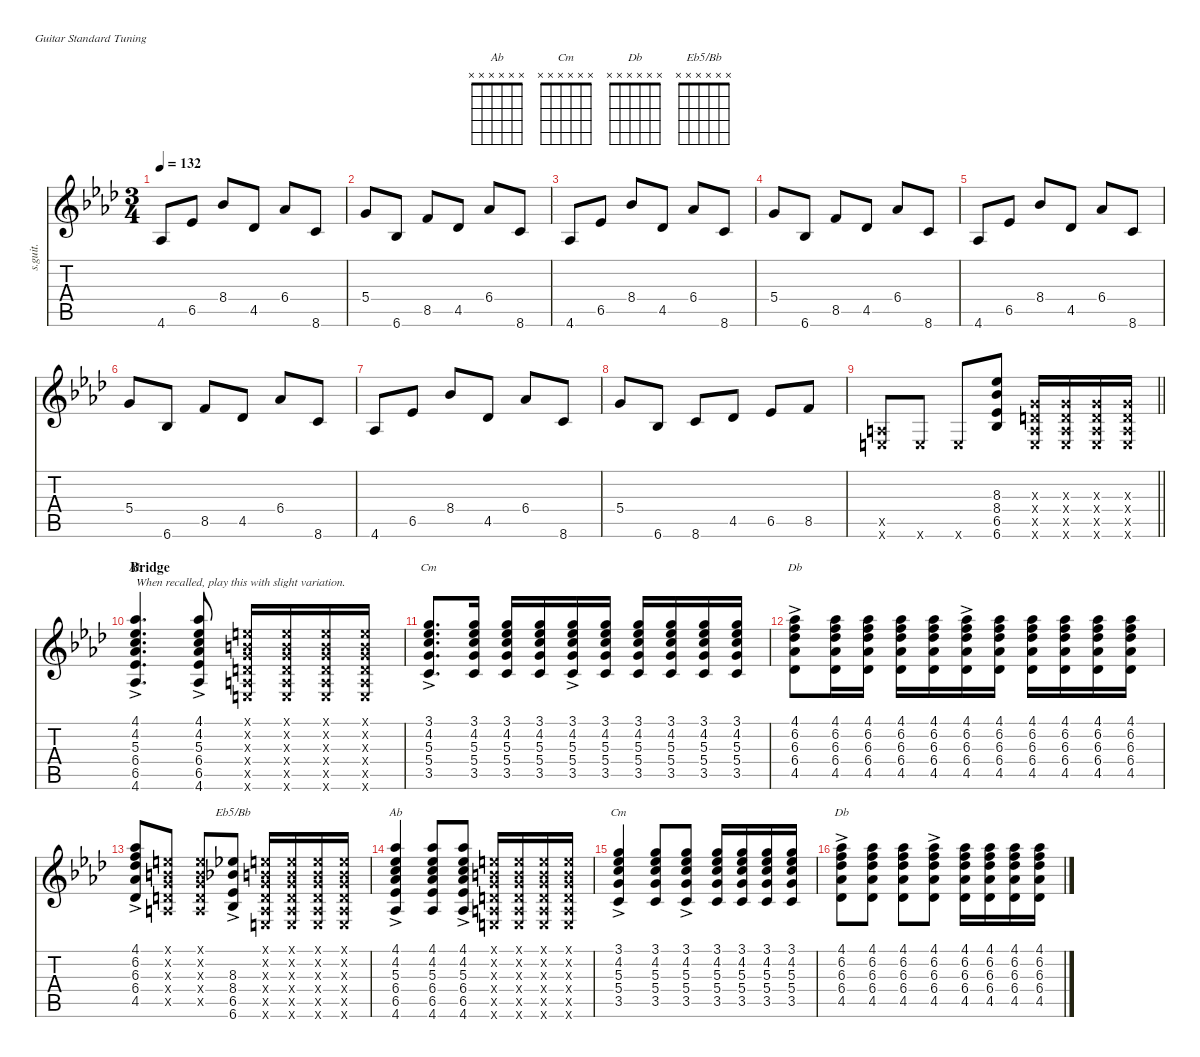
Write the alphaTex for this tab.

\defaultSystemsLayout 4
\hideDynamics
\bracketExtendMode nobrackets
\otherSystemsTrackNameOrientation horizontal
\track ("Dave Matthews" "s.guit.") {defaultSystemsLayout 8 instrument acousticguitarsteel}
\staff {score tabs}
\tuning (E4 B3 G3 D3 A2 E2)
\chord ("Ab" x x x x x x)
\chord ("Cm" x x x x x x)
\chord ("Db" x x x x x x)
\chord ("Eb5/Bb" x x x x x x)
\ts (3 4)
\tempo 132
\clef g2
\ks ab
4.6{acc b}.8{dy f beam Up} 6.5{acc b}.8{beam Up} 8.4{acc b}.8{beam Up} 4.5{acc b}.8{beam Up} 6.4{acc b}.8{beam Up} 8.6{acc forcenatural}.8{beam Up} |
5.4{acc forcenatural}.8{beam Up} 6.6{acc b}.8{beam Up} 8.5{acc forcenatural}.8{beam Up} 4.5{acc b}.8{beam Up} 6.4{acc b}.8{beam Up} 8.6{acc forcenatural}.8{beam Up} |
4.6{acc b}.8{beam Up} 6.5{acc b}.8{beam Up} 8.4{acc b}.8{beam Up} 4.5{acc b}.8{beam Up} 6.4{acc b}.8{beam Up} 8.6{acc forcenatural}.8{beam Up} |
5.4{acc forcenatural}.8{beam Up} 6.6{acc b}.8{beam Up} 8.5{acc forcenatural}.8{beam Up} 4.5{acc b}.8{beam Up} 6.4{acc b}.8{beam Up} 8.6{acc forcenatural}.8{beam Up} |
4.6{acc b}.8{beam Up} 6.5{acc b}.8{beam Up} 8.4{acc b}.8{beam Up} 4.5{acc b}.8{beam Up} 6.4{acc b}.8{beam Up} 8.6{acc forcenatural}.8{beam Up} |
5.4{acc forcenatural}.8{beam Up} 6.6{acc b}.8{beam Up} 8.5{acc forcenatural}.8{beam Up} 4.5{acc b}.8{beam Up} 6.4{acc b}.8{beam Up} 8.6{acc forcenatural}.8{beam Up} |
4.6{acc b}.8{beam Up} 6.5{acc b}.8{beam Up} 8.4{acc b}.8{beam Up} 4.5{acc b}.8{beam Up} 6.4{acc b}.8{beam Up} 8.6{acc forcenatural}.8{beam Up} |
5.4{acc forcenatural}.8{beam Up} 6.6{acc b}.8{beam Up} 8.6{acc forcenatural}.8{beam Up} 4.5{acc b}.8{beam Up} 6.5{acc b}.8{beam Up} 8.5{acc forcenatural}.8{beam Up} |
\barLineRight lightlight
(0.5{x acc forcenatural} 0.6{x acc forcenatural}).8{dy ff beam Up} 0.6{x acc forcenatural}.8{beam Up} 0.6{x acc forcenatural}.8{beam Up} (8.3{acc b} 8.4{acc b} 6.5{acc b} 6.6{acc b}).8{dy f beam Up} (0.3{x acc forcenatural} 0.4{x acc forcenatural} 0.5{x acc forcenatural} 0.6{x acc forcenatural}).16{beam Up} (0.3{x acc forcenatural} 0.4{x acc forcenatural} 0.5{x acc forcenatural} 0.6{x acc forcenatural}).16{dy mf beam Up} (0.3{x acc forcenatural} 0.4{x acc forcenatural} 0.5{x acc forcenatural} 0.6{x acc forcenatural}).16{dy f beam Up} (0.3{x acc forcenatural} 0.4{x acc forcenatural} 0.5{x acc forcenatural} 0.6{x acc forcenatural}).16{dy mf beam Up} |
\section ("" "Bridge")
(4.1{ac acc b} 4.2{ac acc b} 5.3{ac acc forcenatural} 6.4{ac acc b} 6.5{ac acc b} 4.6{ac acc b}).4{d ch "Ab" txt "When recalled, play this with slight variation." beam Up} (4.1{ac acc b} 4.2{ac acc b} 5.3{ac acc forcenatural} 6.4{ac acc b} 6.5{ac acc b} 4.6{ac acc b}).8{beam Up} (0.1{x acc forcenatural} 0.2{x acc forcenatural} 0.3{x acc forcenatural} 0.4{x acc forcenatural} 0.5{x acc forcenatural} 0.6{x acc forcenatural}).16{dy mp beam Up} (0.1{x acc forcenatural} 0.2{x acc forcenatural} 0.3{x acc forcenatural} 0.4{x acc forcenatural} 0.5{x acc forcenatural} 0.6{x acc forcenatural}).16{beam Up} (0.1{x acc forcenatural} 0.2{x acc forcenatural} 0.3{x acc forcenatural} 0.4{x acc forcenatural} 0.5{x acc forcenatural} 0.6{x acc forcenatural}).16{beam Up} (0.1{x acc forcenatural} 0.2{x acc forcenatural} 0.3{x acc forcenatural} 0.4{x acc forcenatural} 0.5{x acc forcenatural} 0.6{x acc forcenatural}).16{beam Up} |
(3.1{ac acc forcenatural} 4.2{ac acc b} 5.3{ac acc forcenatural} 5.4{ac acc forcenatural} 3.5{ac acc forcenatural}).8{d ch "Cm" dy mf beam Up} (3.1{acc forcenatural} 4.2{acc b} 5.3{acc forcenatural} 5.4{acc forcenatural} 3.5{acc forcenatural}).16{dy mp beam Up} (3.1{acc forcenatural} 4.2{acc b} 5.3{acc forcenatural} 5.4{acc forcenatural} 3.5{acc forcenatural}).16{beam Up} (3.1{acc forcenatural} 4.2{acc b} 5.3{acc forcenatural} 5.4{acc forcenatural} 3.5{acc forcenatural}).16{beam Up} (3.1{ac acc forcenatural} 4.2{ac acc b} 5.3{ac acc forcenatural} 5.4{ac acc forcenatural} 3.5{ac acc forcenatural}).16{dy mf beam Up} (3.1{acc forcenatural} 4.2{acc b} 5.3{acc forcenatural} 5.4{acc forcenatural} 3.5{acc forcenatural}).16{dy mp beam Up} (3.1{acc forcenatural} 4.2{acc b} 5.3{acc forcenatural} 5.4{acc forcenatural} 3.5{acc forcenatural}).16{beam Up} (3.1{acc forcenatural} 4.2{acc b} 5.3{acc forcenatural} 5.4{acc forcenatural} 3.5{acc forcenatural}).16{beam Up} (3.1{acc forcenatural} 4.2{acc b} 5.3{acc forcenatural} 5.4{acc forcenatural} 3.5{acc forcenatural}).16{beam Up} (3.1{acc forcenatural} 4.2{acc b} 5.3{acc forcenatural} 5.4{acc forcenatural} 3.5{acc forcenatural}).16{beam Up} |
(4.1{ac acc b} 6.2{ac acc forcenatural} 6.3{ac acc b} 6.4{ac acc b} 4.5{ac acc b}).8{ch "Db" dy mf beam Down} (4.1{acc b} 6.2{acc forcenatural} 6.3{acc b} 6.4{acc b} 4.5{acc b}).16{dy mp beam Down} (4.1{acc b} 6.2{acc forcenatural} 6.3{acc b} 6.4{acc b} 4.5{acc b}).16{beam Down} (4.1{acc b} 6.2{acc forcenatural} 6.3{acc b} 6.4{acc b} 4.5{acc b}).16{beam Down} (4.1{acc b} 6.2{acc forcenatural} 6.3{acc b} 6.4{acc b} 4.5{acc b}).16{beam Down} (4.1{ac acc b} 6.2{ac acc forcenatural} 6.3{ac acc b} 6.4{ac acc b} 4.5{ac acc b}).16{dy mf beam Down} (4.1{acc b} 6.2{acc forcenatural} 6.3{acc b} 6.4{acc b} 4.5{acc b}).16{dy mp beam Down} (4.1{acc b} 6.2{acc forcenatural} 6.3{acc b} 6.4{acc b} 4.5{acc b}).16{beam Down} (4.1{acc b} 6.2{acc forcenatural} 6.3{acc b} 6.4{acc b} 4.5{acc b}).16{beam Down} (4.1{acc b} 6.2{acc forcenatural} 6.3{acc b} 6.4{acc b} 4.5{acc b}).16{beam Down} (4.1{acc b} 6.2{acc forcenatural} 6.3{acc b} 6.4{acc b} 4.5{acc b}).16{beam Down} |
(4.1{ac acc b} 6.2{ac acc forcenatural} 6.3{ac acc b} 6.4{ac acc b} 4.5{ac acc b}).8{dy mf beam Up} (0.1{x acc forcenatural} 0.2{x acc forcenatural} 0.3{x acc forcenatural} 0.4{x acc forcenatural} 0.5{x acc forcenatural}).8{dy mp beam Up} (0.1{x acc forcenatural} 0.2{x acc forcenatural} 0.3{x acc forcenatural} 0.4{x acc forcenatural} 0.5{x acc forcenatural}).8{beam Up} (8.3{ac acc b} 8.4{ac acc b} 6.5{ac acc b} 6.6{ac acc b}).8{ch "Eb5/Bb" dy mf beam Up} (0.1{x acc forcenatural} 0.2{x acc forcenatural} 0.3{x acc forcenatural} 0.4{x acc forcenatural} 0.5{x acc forcenatural} 0.6{x acc forcenatural}).16{dy mp beam Up} (0.1{x acc forcenatural} 0.2{x acc forcenatural} 0.3{x acc forcenatural} 0.4{x acc forcenatural} 0.5{x acc forcenatural} 0.6{x acc forcenatural}).16{beam Up} (0.1{x acc forcenatural} 0.2{x acc forcenatural} 0.3{x acc forcenatural} 0.4{x acc forcenatural} 0.5{x acc forcenatural} 0.6{x acc forcenatural}).16{beam Up} (0.1{x acc forcenatural} 0.2{x acc forcenatural} 0.3{x acc forcenatural} 0.4{x acc forcenatural} 0.5{x acc forcenatural} 0.6{x acc forcenatural}).16{beam Up} |
(4.1{ac acc b} 4.2{ac acc b} 5.3{ac acc forcenatural} 6.4{ac acc b} 6.5{ac acc b} 4.6{ac acc b}).4{ch "Ab" dy mf beam Up} (4.1{acc b} 4.2{acc b} 5.3{acc forcenatural} 6.4{acc b} 6.5{acc b} 4.6{acc b}).8{dy mp beam Up} (4.1{ac acc b} 4.2{ac acc b} 5.3{ac acc forcenatural} 6.4{ac acc b} 6.5{ac acc b} 4.6{ac acc b}).8{dy mf beam Up} (0.1{x acc forcenatural} 0.2{x acc forcenatural} 0.3{x acc forcenatural} 0.4{x acc forcenatural} 0.5{x acc forcenatural} 0.6{x acc forcenatural}).16{dy mp beam Up} (0.1{x acc forcenatural} 0.2{x acc forcenatural} 0.3{x acc forcenatural} 0.4{x acc forcenatural} 0.5{x acc forcenatural} 0.6{x acc forcenatural}).16{beam Up} (0.1{x acc forcenatural} 0.2{x acc forcenatural} 0.3{x acc forcenatural} 0.4{x acc forcenatural} 0.5{x acc forcenatural} 0.6{x acc forcenatural}).16{beam Up} (0.1{x acc forcenatural} 0.2{x acc forcenatural} 0.3{x acc forcenatural} 0.4{x acc forcenatural} 0.5{x acc forcenatural} 0.6{x acc forcenatural}).16{beam Up} |
(3.1{ac acc forcenatural} 4.2{ac acc b} 5.3{ac acc forcenatural} 5.4{ac acc forcenatural} 3.5{ac acc forcenatural}).4{ch "Cm" dy mf beam Up} (3.1{acc forcenatural} 4.2{acc b} 5.3{acc forcenatural} 5.4{acc forcenatural} 3.5{acc forcenatural}).8{dy mp beam Up} (3.1{ac acc forcenatural} 4.2{ac acc b} 5.3{ac acc forcenatural} 5.4{ac acc forcenatural} 3.5{ac acc forcenatural}).8{dy mf beam Up} (3.1{acc forcenatural} 4.2{acc b} 5.3{acc forcenatural} 5.4{acc forcenatural} 3.5{acc forcenatural}).16{dy mp beam Up} (3.1{acc forcenatural} 4.2{acc b} 5.3{acc forcenatural} 5.4{acc forcenatural} 3.5{acc forcenatural}).16{beam Up} (3.1{acc forcenatural} 4.2{acc b} 5.3{acc forcenatural} 5.4{acc forcenatural} 3.5{acc forcenatural}).16{beam Up} (3.1{acc forcenatural} 4.2{acc b} 5.3{acc forcenatural} 5.4{acc forcenatural} 3.5{acc forcenatural}).16{beam Up} |
(4.1{ac acc b} 6.2{ac acc forcenatural} 6.3{ac acc b} 6.4{ac acc b} 4.5{ac acc b}).8{ch "Db" dy mf beam Down} (4.1{acc b} 6.2{acc forcenatural} 6.3{acc b} 6.4{acc b} 4.5{acc b}).8{dy mp beam Down} (4.1{acc b} 6.2{acc forcenatural} 6.3{acc b} 6.4{acc b} 4.5{acc b}).8{beam Down} (4.1{ac acc b} 6.2{ac acc forcenatural} 6.3{ac acc b} 6.4{ac acc b} 4.5{ac acc b}).8{dy mf beam Down} (4.1{acc b} 6.2{acc forcenatural} 6.3{acc b} 6.4{acc b} 4.5{acc b}).16{dy mp beam Down} (4.1{acc b} 6.2{acc forcenatural} 6.3{acc b} 6.4{acc b} 4.5{acc b}).16{beam Down} (4.1{acc b} 6.2{acc forcenatural} 6.3{acc b} 6.4{acc b} 4.5{acc b}).16{beam Down} (4.1{acc b} 6.2{acc forcenatural} 6.3{acc b} 6.4{acc b} 4.5{acc b}).16{beam Down}
